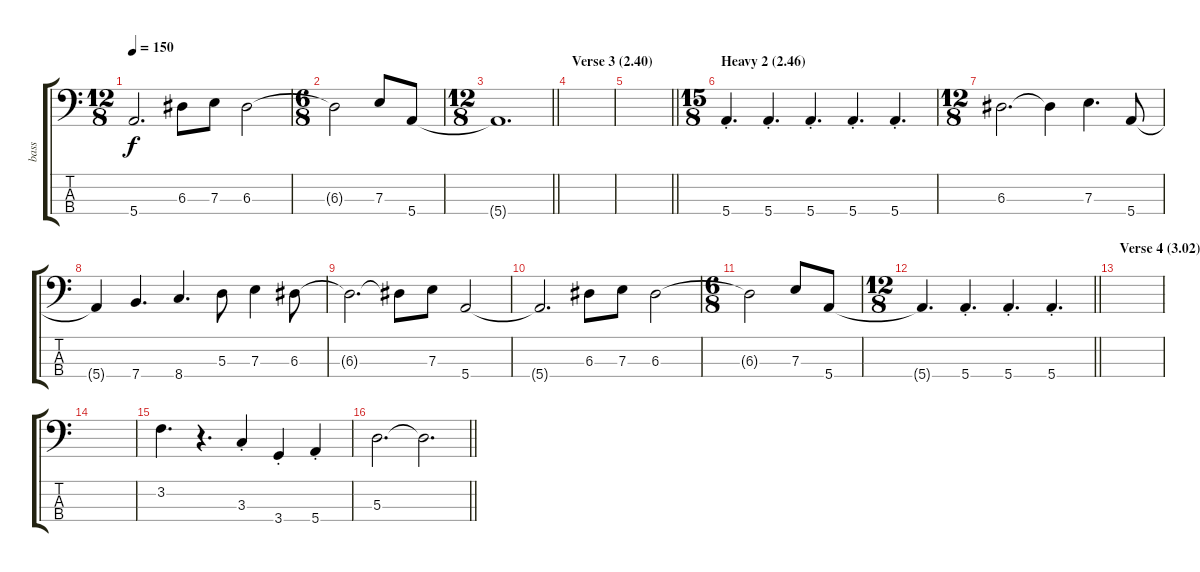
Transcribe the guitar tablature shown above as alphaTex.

\track ("bass" "bass") {instrument electricbasspick}
\staff {score tabs}
\tuning (G2 D2 A1 E1) {hide}
\ts (12 8)
\tempo 150
\clef f4
\ks c
5.4{t}.2{d dy f} 6.3.8 7.3.8 6.3.2 |
\ts (6 8)
6.3{t}.2 7.3.8 5.4.8 |
\ts (12 8)
\barLineRight lightlight
5.4{t}.1{d} |
\section ("" "Verse 3 (2.40)")
|
\barLineRight lightlight
|
\ts (15 8)
\section ("" "Heavy 2 (2.46)")
5.4{st}.4{d} 5.4{st}.4{d} 5.4{st}.4{d} 5.4{st}.4{d} 5.4{st}.4{d} |
\ts (12 8)
6.3.2{d} 6.3{t}.4 7.3.4{d} 5.4.8 |
5.4{t}.4 7.4.4{d} 8.4.4{d} 5.3.8 7.3.4 6.3.8 |
6.3{t}.2{d} 6.3{t}.8 7.3.8 5.4.2 |
5.4{t}.2{d} 6.3.8 7.3.8 6.3.2 |
\ts (6 8)
6.3{t}.2 7.3.8 5.4.8 |
\ts (12 8)
\barLineRight lightlight
5.4{t}.4{d} 5.4{st}.4{d} 5.4{st}.4{d} 5.4{st}.4{d} |
\section ("" "Verse 4 (3.02)")
|
|
3.2.4{d} r.4{d} 3.3{st}.4 3.4{st}.4 5.4{st}.4 |
\barLineRight lightlight
5.3.2{d} 5.3{t}.2{d}
